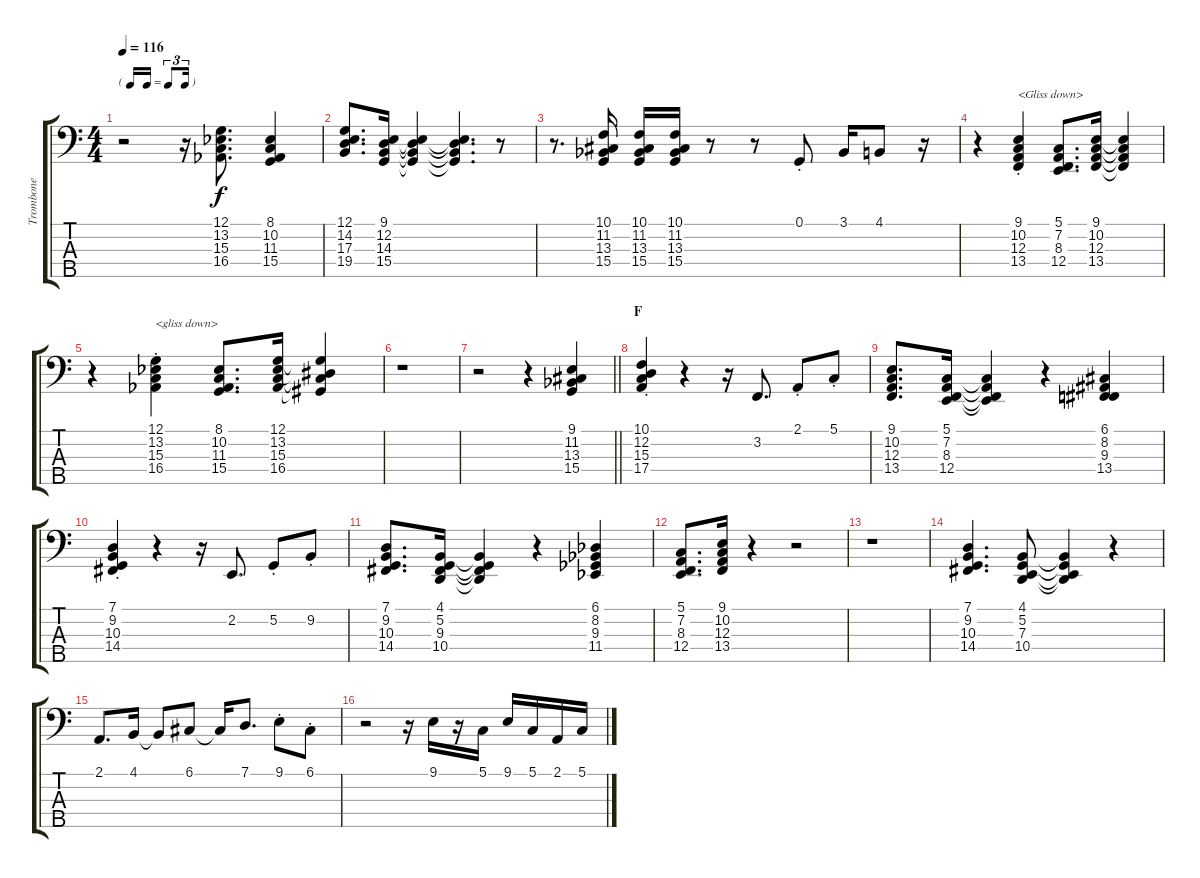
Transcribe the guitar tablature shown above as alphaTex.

\track ("Trombone" "Trombone") {instrument trombone}
\staff {score tabs}
\tuning (G2 D2 A1 E1 B0) {hide}
\ts (4 4)
\tf triplet16th
\tempo 116
\clef f4
\ks c
r.2{dy f} r.16 (12.1 13.2{acc b} 15.3 16.4{acc b}).8{d} (8.1{acc b} 10.2 11.3{acc b} 15.4).4 |
(12.1 14.2 17.3 19.4).8{d} (9.1 12.2 14.3 15.4).16 (9.1{t} 12.2{t} 14.3{t} 15.4{t}).4 (9.1{t} 12.2{t} 14.3{t} 15.4{t}).4{d} r.8 |
r.8{d} (10.1 11.2 13.3{acc b} 15.4).16 (10.1 11.2 13.3{acc b} 15.4).16 (10.1 11.2 13.3{acc b} 15.4).16 r.8 r.8 0.1{st}.8 3.1{acc b}.16 4.1.8 r.16 |
r.4 (9.1{st} 10.2{st} 12.3{st} 13.4{st}).4{txt "<Gliss down>"} (5.1 7.2 8.3 12.4).8{d} (9.1 10.2 12.3 13.4).16 (9.1{t} 10.2{t} 12.3{t} 13.4{t}).4 |
r.4 (12.1{st} 13.2{st acc b} 15.3{st} 16.4{st acc b}).4{txt "<gliss down>"} (8.1{acc b} 10.2 11.3{acc b} 15.4).8{d} (12.1 13.2{acc b} 15.3 16.4{acc b}).16 (12.1{t} 13.2{t} 15.3{t} 16.4{t}).4 |
r.1 |
\barLineRight lightlight
r.2 r.4 (9.1 11.2 13.3{acc b} 15.4).4 |
\section ("" "F")
(10.1{st} 12.2{st} 15.3{st} 17.4{st}).4 r.4 r.16 3.2.8{d} 2.1{st}.8 5.1{st}.8 |
(9.1 10.2 12.3 13.4).8{d} (5.1 7.2 8.3 12.4).16 (5.1{t} 7.2{t} 8.3{t} 12.4{t}).4 r.4 (6.1 8.2 9.3 13.4).4 |
(7.1{st} 9.2{st} 10.3{st} 14.4{st}).4 r.4 r.16 2.2.8{d} 5.2{st}.8 9.2{st}.8 |
(7.1 9.2 10.3 14.4).8{d} (4.1 5.2 9.3 10.4).16 (4.1{t} 5.2{t} 9.3{t} 10.4{t}).4 r.4 (6.1{acc b} 8.2{acc b} 9.3{acc b} 11.4{acc b}).4 |
(5.1 7.2 8.3 12.4).8{d} (9.1 10.2 12.3 13.4).16 r.4 r.2 |
r.1 |
(7.1 9.2 10.3 14.4).4{d} (4.1 5.2 7.3 10.4).8 (4.1{t} 5.2{t} 7.3{t} 10.4{t}).4 r.4 |
2.1.8{d} 4.1.16 4.1{t}.8 6.1.8 6.1{t}.16 7.1.8{d} 9.1{st}.8 6.1{st}.8 |
r.2 r.16 9.1.16 r.16 5.1.16 9.1.16 5.1.16 2.1.16 5.1.16
